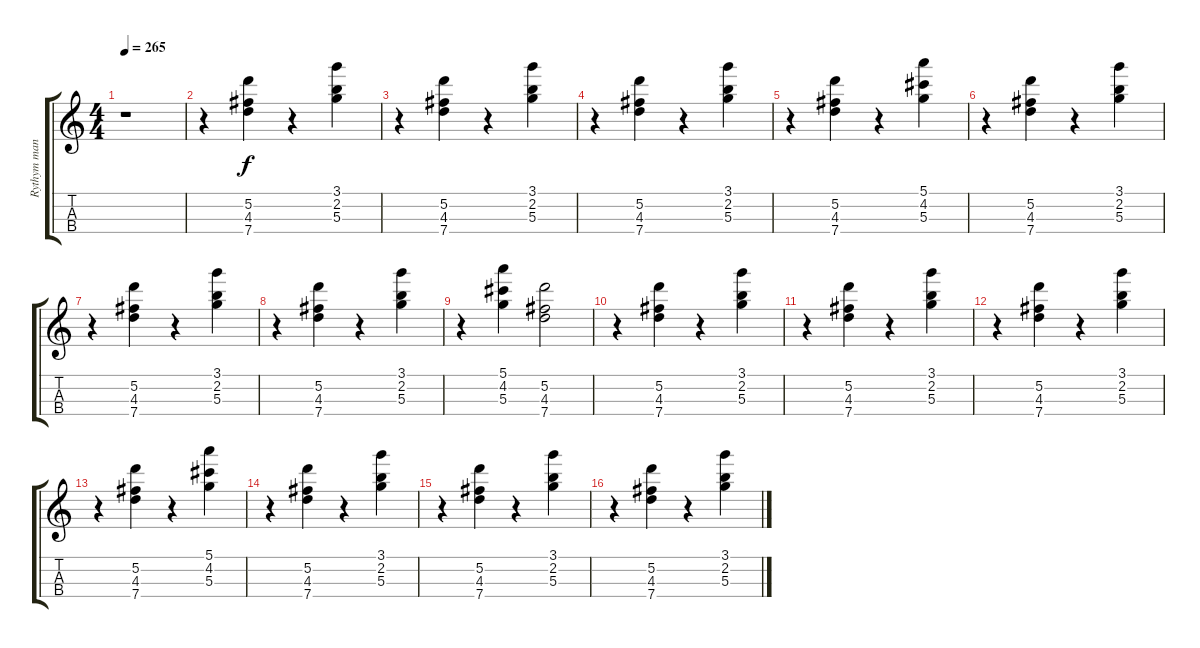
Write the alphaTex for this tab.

\track ("Rythym mandolin" "Rythym man") {instrument banjo}
\staff {score tabs}
\tuning (E5 A4 D4 G3) {hide}
\displaytranspose 12
\ts (4 4)
\tempo 265
\clef g2
\ks c
r.1{dy f instrument banjo} |
r.4 (5.2 4.3 7.4).4 r.4 (3.1 2.2 5.3).4 |
r.4 (5.2 4.3 7.4).4 r.4 (3.1 2.2 5.3).4 |
r.4 (5.2 4.3 7.4).4 r.4 (3.1 2.2 5.3).4 |
r.4 (5.2 4.3 7.4).4 r.4 (5.1 4.2 5.3).4 |
r.4 (5.2 4.3 7.4).4 r.4 (3.1 2.2 5.3).4 |
r.4 (5.2 4.3 7.4).4 r.4 (3.1 2.2 5.3).4 |
r.4 (5.2 4.3 7.4).4 r.4 (3.1 2.2 5.3).4 |
r.4 (5.1 4.2 5.3).4 (5.2 4.3 7.4).2 |
r.4 (5.2 4.3 7.4).4 r.4 (3.1 2.2 5.3).4 |
r.4 (5.2 4.3 7.4).4 r.4 (3.1 2.2 5.3).4 |
r.4 (5.2 4.3 7.4).4 r.4 (3.1 2.2 5.3).4 |
r.4 (5.2 4.3 7.4).4 r.4 (5.1 4.2 5.3).4 |
r.4 (5.2 4.3 7.4).4 r.4 (3.1 2.2 5.3).4 |
r.4 (5.2 4.3 7.4).4 r.4 (3.1 2.2 5.3).4 |
r.4 (5.2 4.3 7.4).4 r.4 (3.1 2.2 5.3).4
